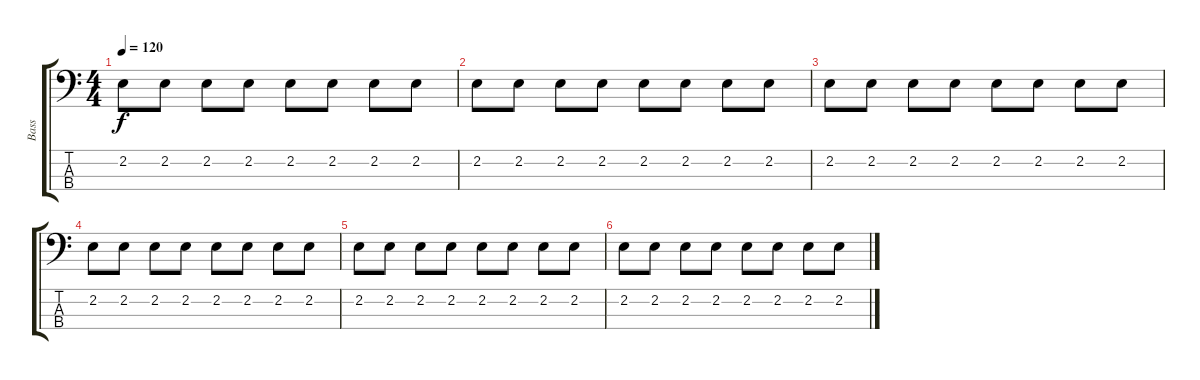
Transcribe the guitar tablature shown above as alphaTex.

\track ("Bass" "Bass") {instrument electricbasspick}
\staff {score tabs}
\tuning (G2 D2 A1 E1) {hide}
\ts (4 4)
\tempo 120
\clef f4
\ks c
2.2.8{dy f} 2.2.8 2.2.8 2.2.8 2.2.8 2.2.8 2.2.8 2.2.8 |
2.2.8 2.2.8 2.2.8 2.2.8 2.2.8 2.2.8 2.2.8 2.2.8 |
2.2.8 2.2.8 2.2.8 2.2.8 2.2.8 2.2.8 2.2.8 2.2.8 |
2.2.8 2.2.8 2.2.8 2.2.8 2.2.8 2.2.8 2.2.8 2.2.8 |
2.2.8 2.2.8 2.2.8 2.2.8 2.2.8 2.2.8 2.2.8 2.2.8 |
2.2.8 2.2.8 2.2.8 2.2.8 2.2.8 2.2.8 2.2.8 2.2.8
